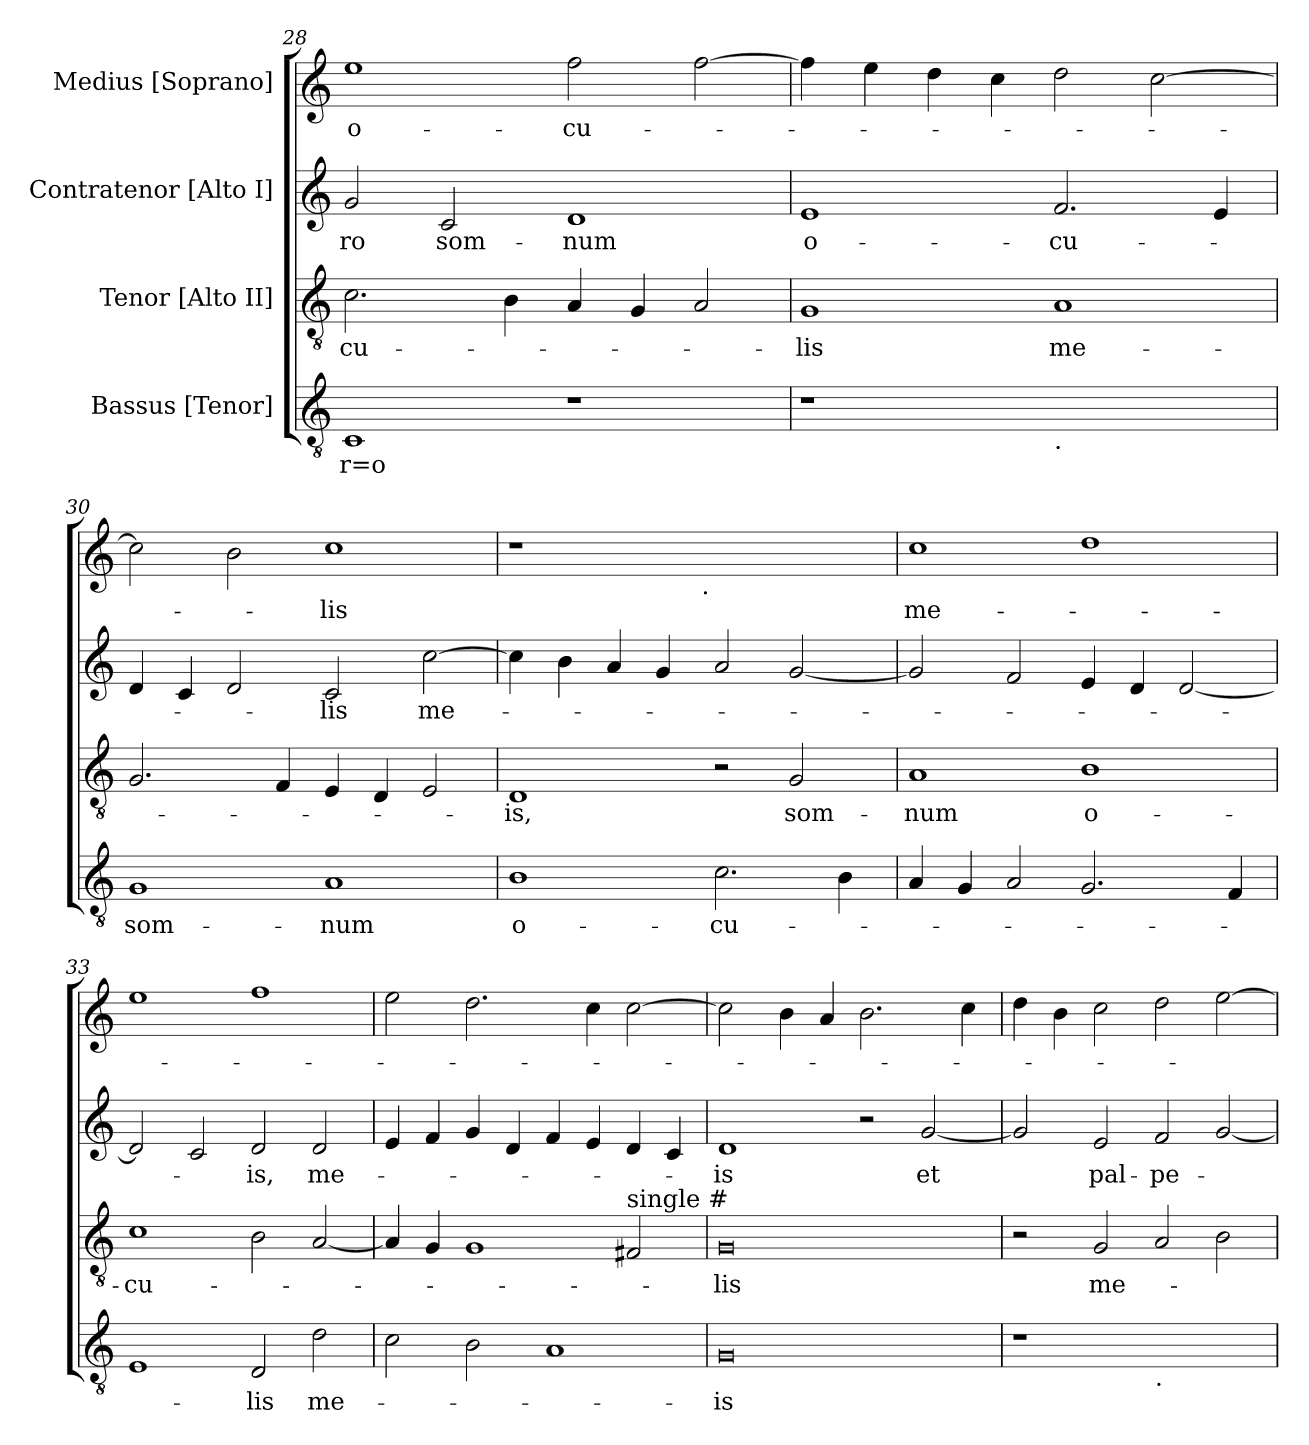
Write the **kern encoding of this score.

**kern	**text	**kern	**text	**kern	**text	**kern	**text
*part4	*part4	*part3	*part3	*part2	*part2	*part1	*part1
*staff4	*staff4	*staff3	*staff3	*staff2	*staff2	*staff1	*staff1
*I"Bassus [Tenor]	*	*I"Tenor [Alto II]	*	*I"Contratenor [Alto I]	*	*I"Medius [Soprano]	*
*clefGv2	*	*clefGv2	*	*clefG2	*	*clefG2	*
*k[]	*	*k[]	*	*k[]	*	*k[]	*
*C:	*	*C:	*	*C:	*	*C:	*
=28	=28	=28	=28	=28	=28	=28	=28
!	!LO:LY:b	!	!LO:LY:b	!	!LO:LY:b	!	!LO:LY:b
1C	-r=o	2.c\	-cu-	2g/	-ro	1ee	o-
!	!	!	!	!	!LO:LY:b	!	!
.	.	.	.	2c/	som-	.	.
.	.	4B\	.	.	.	.	.
!	!	!	!	!	!LO:LY:b	!	!LO:LY:b
1r	.	4A/	.	1d	-num	2ff\	-cu-
.	.	4G/	.	.	.	.	.
.	.	2A/	.	.	.	[>2ff\	.
=29	=29	=29	=29	=29	=29	=29	=29
!	!	!	!LO:LY:b	!	!LO:LY:b	!	!
1r	.	1G	-lis	1e	o-	4ff\]	.
.	.	.	.	.	.	4ee\	.
.	.	.	.	.	.	4dd\	.
.	.	.	.	.	.	4cc\	.
!LO:TX:b:t=.	!	!	!	!	!	!	!
!	!	!	!LO:LY:b	!	!LO:LY:b	!	!
1ryy	.	1A	me-	2.f/	-cu-	2dd\	.
.	.	.	.	.	.	[>2cc\	.
.	.	.	.	4e/	.	.	.
=30	=30	=30	=30	=30	=30	=30	=30
!	!LO:LY:b	!	!	!	!	!	!
1G	som-	2.G/	.	4d/	.	2cc\]	.
.	.	.	.	4c/	.	.	.
.	.	.	.	2d/	.	2b\	.
.	.	4F/	.	.	.	.	.
!	!LO:LY:b	!	!	!	!LO:LY:b	!	!LO:LY:b
1A	-num	4E/	.	2c/	-lis	1cc	-lis
.	.	4D/	.	.	.	.	.
!	!	!	!	!	!LO:LY:b	!	!
.	.	2E/	.	[>2cc\	me-	.	.
=31	=31	=31	=31	=31	=31	=31	=31
!	!LO:LY:b	!	!LO:LY:b	!	!	!	!
*	*	*	*	*	*	*^	*
1B	o-	1D	-is,	4cc\]	.	1r	2ryy	.
.	.	.	.	4b\	.	.	.	.
.	.	.	.	4a/	.	.	4...ryy	.
.	.	.	.	4g/	.	.	.	.
!	!	!	!	!	!	!	!LO:TX:b:t=.	!
.	.	.	.	.	.	.	1ryy	.
!	!LO:LY:b	!	!	!	!	!	!	!
2.c\	-cu-	2r	.	2a/	.	1ryy	.	.
!	!	!	!LO:LY:b	!	!	!	!	!
.	.	2G/	som-	[<2g/	.	.	.	.
4B\	.	.	.	.	.	.	.	.
.	.	.	.	.	.	.	32ryy	.
!!LO:LB:g=z
=32	=32	=32	=32	=32	=32	=32	=32	=32
!	!	!	!LO:LY:b	!	!	!	!	!LO:LY:b
*	*	*	*	*	*	*v	*v	*
4A/	.	1A	-num	2g/]	.	1cc	me-
4G/	.	.	.	.	.	.	.
2A/	.	.	.	2f/	.	.	.
!	!	!	!LO:LY:b	!	!	!	!
2.G/	.	1B	o-	4e/	.	1dd	.
.	.	.	.	4d/	.	.	.
.	.	.	.	[<2d/	.	.	.
4F/	.	.	.	.	.	.	.
=33	=33	=33	=33	=33	=33	=33	=33
!	!	!	!LO:LY:b	!	!	!	!
1E	.	1c	-cu-	2d/]	.	1ee	.
.	.	.	.	2c/	.	.	.
!	!LO:LY:b	!	!	!	!LO:LY:b	!	!
2D/	-lis	2B\	.	2d/	-is,	1ff	.
!	!LO:LY:b	!	!	!	!LO:LY:b	!	!
2d\	me-	[<2A/	.	2d/	me-	.	.
=34	=34	=34	=34	=34	=34	=34	=34
2c\	.	4A/]	.	4e/	.	2ee\	.
.	.	4G/	.	4f/	.	.	.
2B\	.	1G	.	4g/	.	2.dd\	.
.	.	.	.	4d/	.	.	.
1A	.	.	.	4f/	.	.	.
.	.	.	.	4e/	.	4cc\	.
!	!	!LO:TX:a:t=single #	!	!	!	!	!
.	.	2F#/	.	4d/	.	[>2cc\	.
.	.	.	.	4c/	.	.	.
=35	=35	=35	=35	=35	=35	=35	=35
!	!LO:LY:b	!	!LO:LY:b	!	!LO:LY:b	!	!
0G	-is	0G	-lis	1d	-is	2cc\]	.
.	.	.	.	.	.	4b\	.
.	.	.	.	.	.	4a/	.
.	.	.	.	2r	.	2.b\	.
!	!	!	!	!	!LO:LY:b	!	!
.	.	.	.	[<2g/	et	.	.
.	.	.	.	.	.	4cc\	.
=36	=36	=36	=36	=36	=36	=36	=36
1r	.	2r	.	2g/]	.	4dd\	.
.	.	.	.	.	.	4b\	.
!	!	!	!LO:LY:b	!	!LO:LY:b	!	!
.	.	2G/	me-	2e/	pal-	2cc\	.
!LO:TX:b:t=.	!	!	!	!	!	!	!
!	!	!	!	!	!LO:LY:b	!	!
1ryy	.	2A/	.	2f/	-pe-	2dd\	.
.	.	2B\	.	[>2g/	.	[>2ee\	.
=	=	=	=	=	=	=	=
*-	*-	*-	*-	*-	*-	*-	*-
